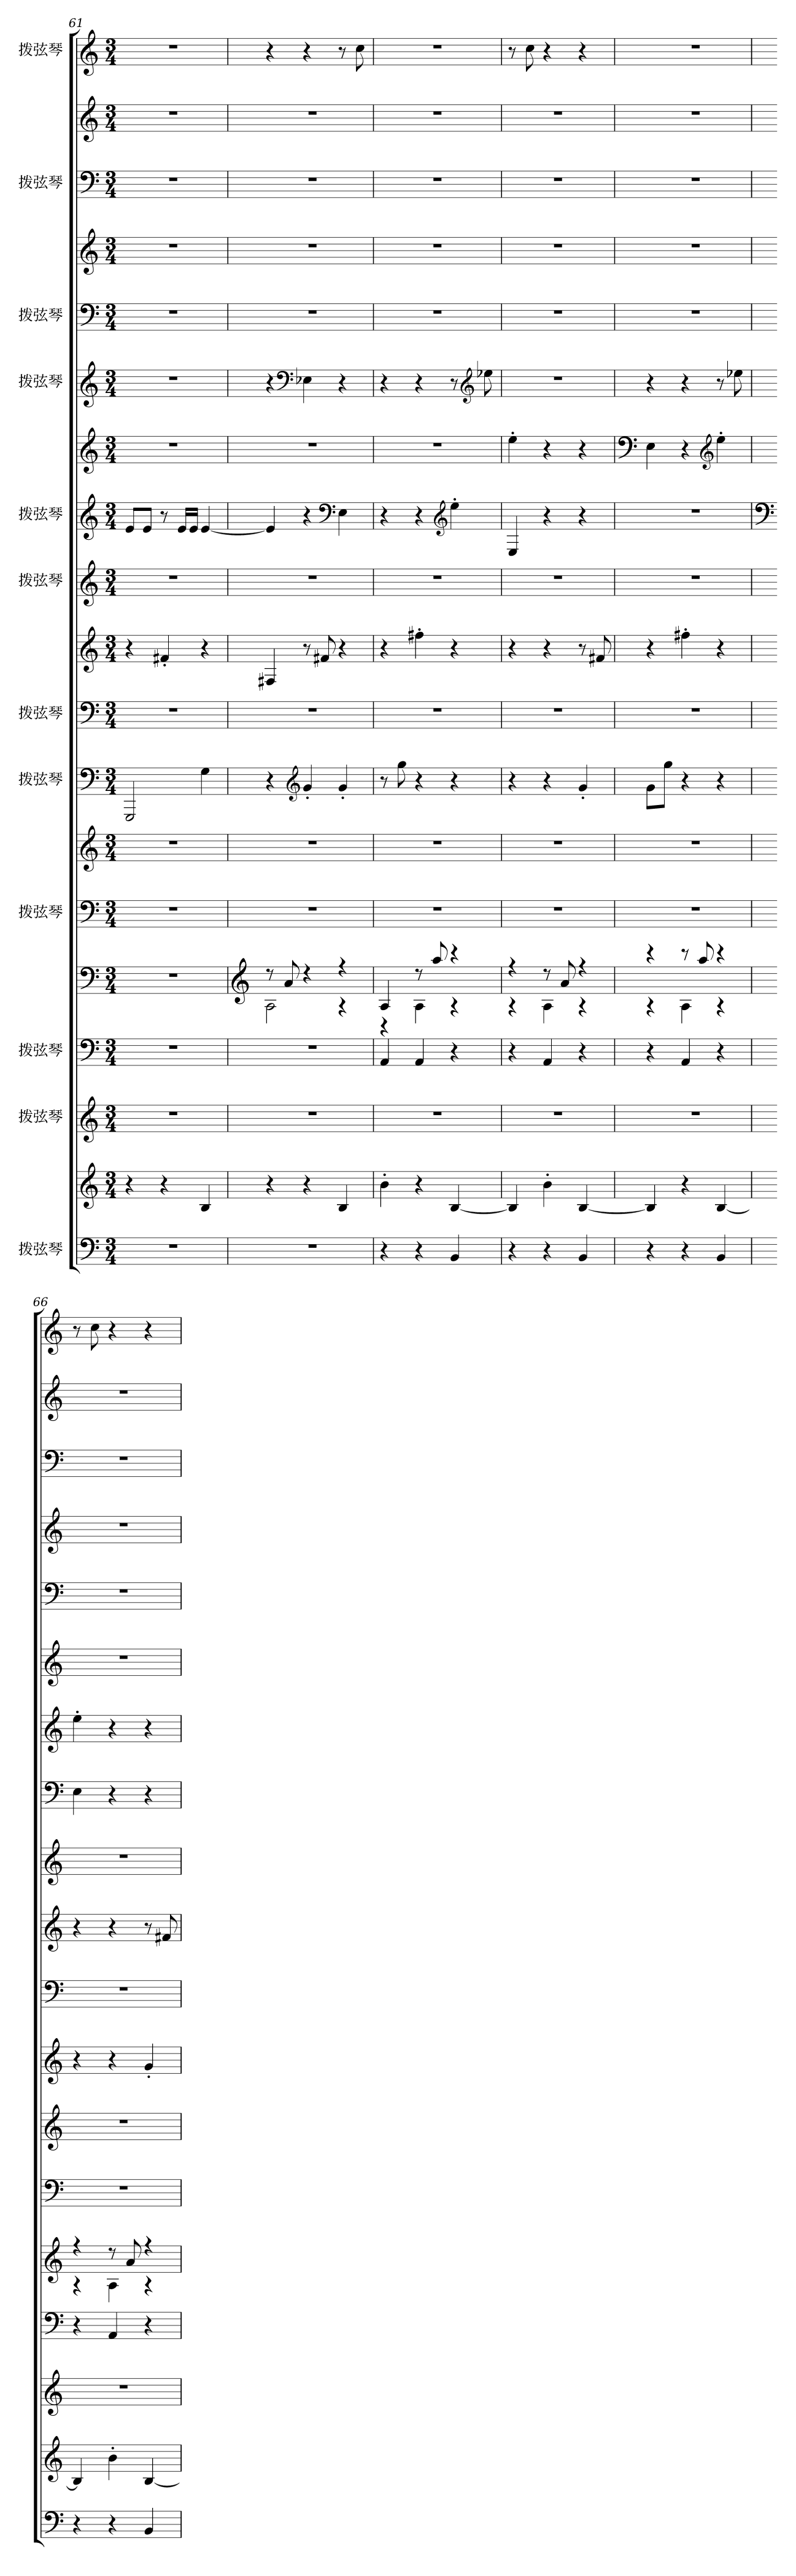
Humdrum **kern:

**kern	**kern	**kern	**kern	**kern	**kern	**kern	**kern	**kern	**kern	**kern	**kern	**kern	**kern	**kern	**kern	**kern	**kern	**kern
*part12	*part12	*part11	*part10	*part10	*part9	*part9	*part8	*part7	*part7	*part6	*part5	*part5	*part4	*part3	*part3	*part2	*part2	*part1
*staff19	*staff18	*staff17	*staff16	*staff15	*staff14	*staff13	*staff12	*staff11	*staff10	*staff9	*staff8	*staff7	*staff6	*staff5	*staff4	*staff3	*staff2	*staff1
*I"拨弦琴	*	*I"拨弦琴	*I"拨弦琴	*	*I"拨弦琴	*	*I"拨弦琴	*I"拨弦琴	*	*I"拨弦琴	*I"拨弦琴	*	*I"拨弦琴	*I"拨弦琴	*	*I"拨弦琴	*	*I"拨弦琴
*clefF4	*clefG2	*clefG2	*clefF4	*clefF4	*clefF4	*clefG2	*clefF4	*clefF4	*clefG2	*clefG2	*clefG2	*clefG2	*clefG2	*clefF4	*clefG2	*clefF4	*clefG2	*clefG2
*k[]	*k[]	*k[]	*k[]	*k[]	*k[]	*k[]	*k[]	*k[]	*k[]	*k[]	*k[]	*k[]	*k[]	*k[]	*k[]	*k[]	*k[]	*k[]
*M3/4	*M3/4	*M3/4	*M3/4	*M3/4	*M3/4	*M3/4	*M3/4	*M3/4	*M3/4	*M3/4	*M3/4	*M3/4	*M3/4	*M3/4	*M3/4	*M3/4	*M3/4	*M3/4
=61	=61	=61	=61	=61	=61	=61	=61	=61	=61	=61	=61	=61	=61	=61	=61	=61	=61	=61
2.r	4r	2.r	2.r	2.r	2.r	2.r	2GGG/	2.r	4r	2.r	8e/L	2.r	2.r	2.r	2.r	2.r	2.r	2.r
.	.	.	.	.	.	.	.	.	.	.	8e/J	.	.	.	.	.	.	.
.	4r	.	.	.	.	.	.	.	4f#X'/	.	8r	.	.	.	.	.	.	.
.	.	.	.	.	.	.	.	.	.	.	16e/LL	.	.	.	.	.	.	.
.	.	.	.	.	.	.	.	.	.	.	16e/JJ	.	.	.	.	.	.	.
.	4B/	.	.	.	.	.	4G\	.	4r	.	[4e/	.	.	.	.	.	.	.
=62	=62	=62	=62	=62	=62	=62	=62	=62	=62	=62	=62	=62	=62	=62	=62	=62	=62	=62
*	*	*	*	*clefG2	*	*	*	*	*	*	*	*	*	*	*	*	*	*
*	*	*	*	*^	*	*	*	*	*	*	*	*	*	*	*	*	*	*
2.r	4r	2.r	2.r	8r	2A\	2.r	2.r	4r	2.r	4F#X/	2.r	4e/]	2.r	4r	2.r	2.r	2.r	2.r	4r
.	.	.	.	8a/	.	.	.	.	.	.	.	.	.	.	.	.	.	.	.
*	*	*	*	*	*	*	*	*clefG2	*	*	*	*	*	*clefF4	*	*	*	*	*
.	4r	.	.	4r	.	.	.	4g'/	.	8r	.	4r	.	4E-X\	.	.	.	.	4r
.	.	.	.	.	.	.	.	.	.	8f#X/	.	.	.	.	.	.	.	.	.
*	*	*	*	*	*	*	*	*	*	*	*	*clefF4	*	*	*	*	*	*	*
.	4B/	.	.	4r	4r	.	.	4g'/	.	4r	.	4E\	.	4r	.	.	.	.	8r
.	.	.	.	.	.	.	.	.	.	.	.	.	.	.	.	.	.	.	8cc\
!!LO:PB:g=z
=63	=63	=63	=63	=63	=63	=63	=63	=63	=63	=63	=63	=63	=63	=63	=63	=63	=63	=63	=63
4r	4b'\	2.r	4AA/	4A/	4r	2.r	2.r	8r	2.r	4r	2.r	4r	2.r	4r	2.r	2.r	2.r	2.r	2.r
.	.	.	.	.	.	.	.	8gg\	.	.	.	.	.	.	.	.	.	.	.
4r	4r	.	4AA/	8r	4A\	.	.	4r	.	4ff#X'\	.	4r	.	4r	.	.	.	.	.
.	.	.	.	8aa/	.	.	.	.	.	.	.	.	.	.	.	.	.	.	.
*	*	*	*	*	*	*	*	*	*	*	*	*clefG2	*	*	*	*	*	*	*
4BB/	[4B/	.	4r	4r	4r	.	.	4r	.	4r	.	4ee'\	.	8r	.	.	.	.	.
*	*	*	*	*	*	*	*	*	*	*	*	*	*	*clefG2	*	*	*	*	*
.	.	.	.	.	.	.	.	.	.	.	.	.	.	8ee-X\	.	.	.	.	.
=64	=64	=64	=64	=64	=64	=64	=64	=64	=64	=64	=64	=64	=64	=64	=64	=64	=64	=64	=64
4r	4B/]	2.r	4r	4r	4r	2.r	2.r	4r	2.r	4r	2.r	4E/	4ee'\	2.r	2.r	2.r	2.r	2.r	8r
.	.	.	.	.	.	.	.	.	.	.	.	.	.	.	.	.	.	.	8cc\
4r	4b'\	.	4AA/	8r	4A\	.	.	4r	.	4r	.	4r	4r	.	.	.	.	.	4r
.	.	.	.	8a/	.	.	.	.	.	.	.	.	.	.	.	.	.	.	.
4BB/	[4B/	.	4r	4r	4r	.	.	4g'/	.	8r	.	4r	4r	.	.	.	.	.	4r
.	.	.	.	.	.	.	.	.	.	8f#X/	.	.	.	.	.	.	.	.	.
=65	=65	=65	=65	=65	=65	=65	=65	=65	=65	=65	=65	=65	=65	=65	=65	=65	=65	=65	=65
*	*	*	*	*	*	*	*	*	*	*	*	*	*clefF4	*	*	*	*	*	*
4r	4B/]	2.r	4r	4r	4r	2.r	2.r	8g\L	2.r	4r	2.r	2.r	4E\	4r	2.r	2.r	2.r	2.r	2.r
.	.	.	.	.	.	.	.	8gg\J	.	.	.	.	.	.	.	.	.	.	.
4r	4r	.	4AA/	8r	4A\	.	.	4r	.	4ff#X'\	.	.	4r	4r	.	.	.	.	.
.	.	.	.	8aa/	.	.	.	.	.	.	.	.	.	.	.	.	.	.	.
*	*	*	*	*	*	*	*	*	*	*	*	*	*clefG2	*	*	*	*	*	*
4BB/	[4B/	.	4r	4r	4r	.	.	4r	.	4r	.	.	4ee'\	8r	.	.	.	.	.
.	.	.	.	.	.	.	.	.	.	.	.	.	.	8ee-X\	.	.	.	.	.
=66	=66	=66	=66	=66	=66	=66	=66	=66	=66	=66	=66	=66	=66	=66	=66	=66	=66	=66	=66
*	*	*	*	*	*	*	*	*	*	*	*	*clefF4	*	*	*	*	*	*	*
4r	4B/]	2.r	4r	4r	4r	2.r	2.r	4r	2.r	4r	2.r	4E\	4ee'\	2.r	2.r	2.r	2.r	2.r	8r
.	.	.	.	.	.	.	.	.	.	.	.	.	.	.	.	.	.	.	8cc\
4r	4b'\	.	4AA/	8r	4A\	.	.	4r	.	4r	.	4r	4r	.	.	.	.	.	4r
.	.	.	.	8a/	.	.	.	.	.	.	.	.	.	.	.	.	.	.	.
4BB/	[4B/	.	4r	4r	4r	.	.	4g'/	.	8r	.	4r	4r	.	.	.	.	.	4r
.	.	.	.	.	.	.	.	.	.	8f#X/	.	.	.	.	.	.	.	.	.
*	*	*	*	*v	*v	*	*	*	*	*	*	*	*	*	*	*	*	*	*
=	=	=	=	=	=	=	=	=	=	=	=	=	=	=	=	=	=	=
*-	*-	*-	*-	*-	*-	*-	*-	*-	*-	*-	*-	*-	*-	*-	*-	*-	*-	*-
